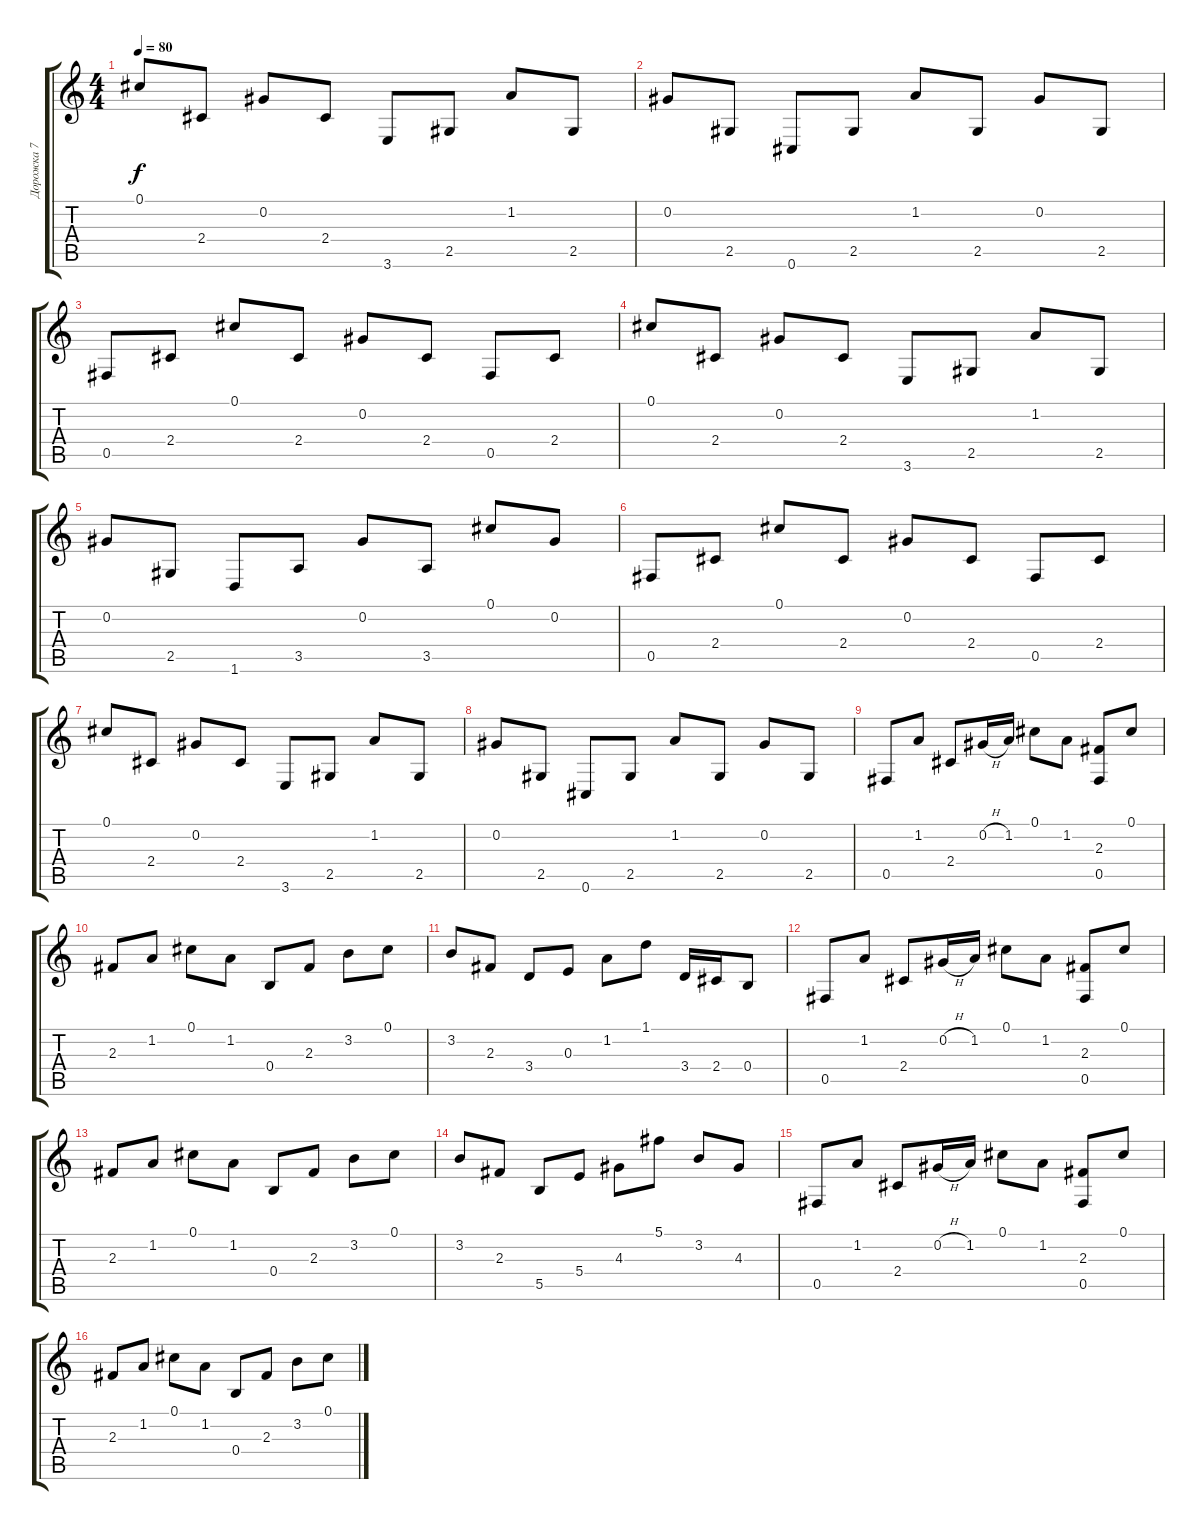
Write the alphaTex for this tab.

\track ("Дорожка 7" "Дорожка 7") {instrument electricguitarclean}
\staff {score tabs}
\tuning (Db4 Ab3 E3 B2 Gb2 Db2) {hide}
\ts (4 4)
\tempo 80
\clef g2
\ks c
0.1.8{dy f} 2.4.8 0.2.8 2.4.8 3.6.8 2.5.8 1.2.8 2.5.8 |
0.2.8 2.5.8 0.6.8 2.5.8 1.2.8 2.5.8 0.2.8 2.5.8 |
0.5.8 2.4.8 0.1.8 2.4.8 0.2.8 2.4.8 0.5.8 2.4.8 |
0.1.8 2.4.8 0.2.8 2.4.8 3.6.8 2.5.8 1.2.8 2.5.8 |
0.2.8 2.5.8 1.6.8 3.5.8 0.2.8 3.5.8 0.1.8 0.2.8 |
0.5.8 2.4.8 0.1.8 2.4.8 0.2.8 2.4.8 0.5.8 2.4.8 |
0.1.8 2.4.8 0.2.8 2.4.8 3.6.8 2.5.8 1.2.8 2.5.8 |
0.2.8 2.5.8 0.6.8 2.5.8 1.2.8 2.5.8 0.2.8 2.5.8 |
0.5.8 1.2.8 2.4.8 0.2{h}.16 1.2.16 0.1.8 1.2.8 (2.3 0.5).8 0.1.8 |
2.3.8 1.2.8 0.1.8 1.2.8 0.4.8 2.3.8 3.2.8 0.1.8 |
3.2.8 2.3.8 3.4.8 0.3.8 1.2.8 1.1.8 3.4.16 2.4.16 0.4.8 |
0.5.8 1.2.8 2.4.8 0.2{h}.16 1.2.16 0.1.8 1.2.8 (2.3 0.5).8 0.1.8 |
2.3.8 1.2.8 0.1.8 1.2.8 0.4.8 2.3.8 3.2.8 0.1.8 |
3.2.8 2.3.8 5.5.8 5.4.8 4.3.8 5.1.8 3.2.8 4.3.8 |
0.5.8 1.2.8 2.4.8 0.2{h}.16 1.2.16 0.1.8 1.2.8 (2.3 0.5).8 0.1.8 |
2.3.8 1.2.8 0.1.8 1.2.8 0.4.8 2.3.8 3.2.8 0.1.8
